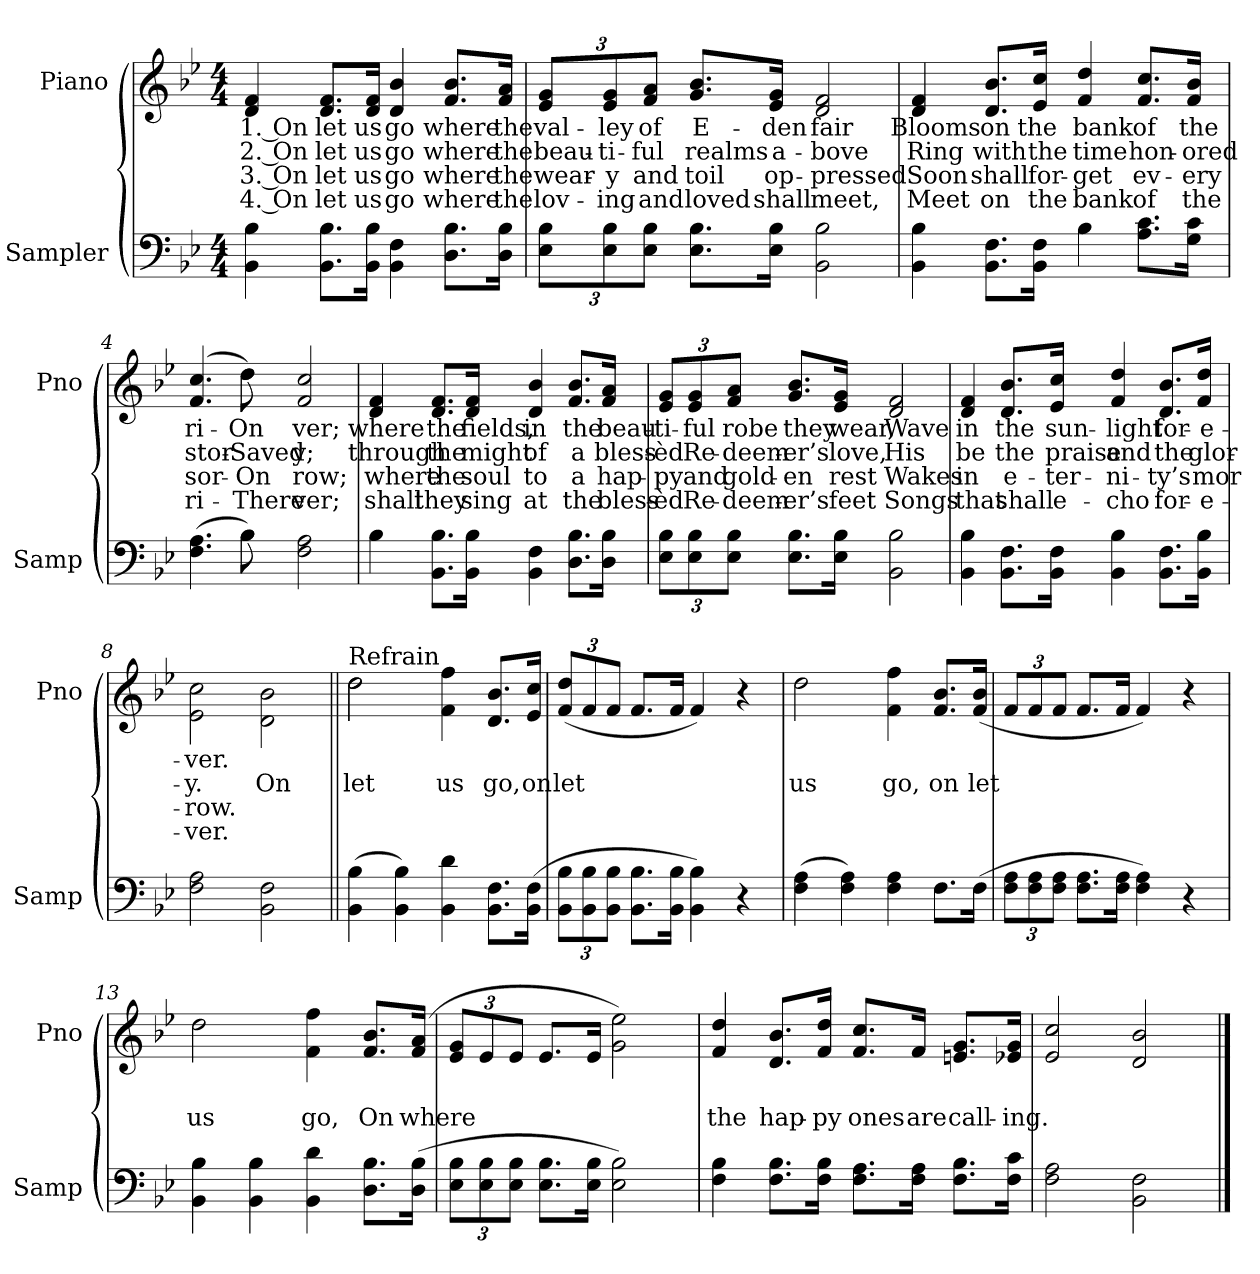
**kern	**kern	**text	**text	**text	**text
*part2	*part1	*part1	*part1	*part1	*part1
*staff2	*staff1	*staff1	*staff1	*staff1	*staff1
*I"Sampler	*I"Piano	*	*	*	*
*I'Samp	*I'Pno	*	*	*	*
*clefF4	*clefG2	*	*	*	*
*k[b-e-]	*k[b-e-]	*	*	*	*
*B-:	*B-:	*	*	*	*
*M4/4	*M4/4	*	*	*	*
=1	=1	=1	=1	=1	=1
4BB- 4B-	4d 4f	1. On	2. On	3. On	4. On
8.BB-\ 8.B-\L	8.d/ 8.f/L	let	let	let	let
16BB-\ 16B-\Jk	16d/ 16f/Jk	us	us	us	us
4BB- 4F	4d 4b-	go	go	go	go
8.D\ 8.B-\L	8.f/ 8.b-/L	where	where	where	where
16D\ 16B-\Jk	16f/ 16a/Jk	the	the	the	the
=2	=2	=2	=2	=2	=2
12E-\ 12B-\L	12e-/ 12g/L	val-	beau-	wear-	lov-
12E-\ 12B-\	12e-/ 12g/	-ley	-ti-	-y	-ing
12E-\ 12B-\J	12f/ 12a/J	of	-ful	and	and
8.E-\ 8.B-\L	8.g/ 8.b-/L	E-	realms	toil	loved
16E-\ 16B-\Jk	16e-/ 16g/Jk	-den	a-	op-	shall
2BB- 2B-	2d 2f	fair	-bove	-pressed	meet,
=3	=3	=3	=3	=3	=3
4BB- 4B-	4d 4f	Blooms	Ring	Soon	Meet
8.BB-\ 8.F\L	8.d/ 8.b-/L	on	with	shall	on
16BB-\ 16F\Jk	16e-/ 16cc/Jk	the	the	for-	the
4B-	4f 4dd	bank	time	-get	bank
8.A\ 8.c\L	8.f/ 8.cc/L	of	hon-	ev-	of
16G\ 16c\Jk	16f/ 16b-/Jk	the	-ored	-ery	the
=4	=4	=4	=4	=4	=4
*^	*^	*	*	*	*
(4.F 4.A	4.ryy	(4.f 4.cc	4.ryy	ri-	stor-	sor-	ri-
8B-\)	8B-	8dd\)	8dd	On	Saved	On	There
2F 2A	2ryy	2f 2cc	2ryy	-ver;	-y;	-row;	-ver;
*v	*v	*	*	*	*	*	*
*	*v	*v	*	*	*	*
=5	=5	=5	=5	=5	=5
4B-	4d 4f	where	through	where	shall
8.BB-\ 8.B-\L	8.d/ 8.f/L	the	the	the	they
16BB-\ 16B-\Jk	16d/ 16f/Jk	fields,	might	soul	sing
4BB- 4F	4d 4b-	in	of	to	at
8.D\ 8.B-\L	8.f/ 8.b-/L	the	a	a	the
16D\ 16B-\Jk	16f/ 16a/Jk	beau-	bless-	hap-	bless-
=6	=6	=6	=6	=6	=6
12E-\ 12B-\L	12e-/ 12g/L	-ti-	-èd	-py	-èd
12E-\ 12B-\	12e-/ 12g/	-ful	Re-	and	Re-
12E-\ 12B-\J	12f/ 12a/J	robe	-deem-	gold-	-deem-
8.E-\ 8.B-\L	8.g/ 8.b-/L	they	-er’s	-en	-er’s
16E-\ 16B-\Jk	16e-/ 16g/Jk	wear,	love,	rest	feet
2BB- 2B-	2d 2f	Wave	His	Wakes	Songs
=7	=7	=7	=7	=7	=7
4BB- 4B-	4d 4f	in	be	in	that
8.BB-\ 8.F\L	8.d/ 8.b-/L	the	the	e-	shall
16BB-\ 16F\Jk	16e-/ 16cc/Jk	sun-	praise	-ter-	e-
4BB- 4B-	4f 4dd	-light	and	-ni-	-cho
8.BB-\ 8.F\L	8.d/ 8.b-/L	for-	the	-ty’s	for-
16BB-\ 16B-\Jk	16f/ 16dd/Jk	-e-	glor-	mor-	-e-
=8	=8	=8	=8	=8	=8
2F 2A	2e-\ 2cc\	-ver.	-y.	-row.	-ver.
2BB- 2F	2d\ 2b-\	.	On	.	.
=9||	=9||	=9||	=9||	=9||	=9||
*	*^	*	*	*	*
!	!LO:TX:t=Refrain	!	!	!	!	!
(4BB- 4B-	2dd\	2dd)	.	let	.	.
4BB- 4B-)	.	.	.	.	.	.
4BB- 4d	4f 4ff	2ryy	.	us	.	.
8.BB-\ 8.F\L	8.d/ 8.b-/L	.	.	go,	.	.
(16BB-\ 16F\Jk	(16e-/ 16cc/Jk	.	.	on	.	.
*	*v	*v	*	*	*	*
=10	=10	=10	=10	=10	=10
12BB-\ 12B-\L	(12f/ 12dd/L	.	let	.	.
12BB-\ 12B-\	12f/	.	.	.	.
12BB-\ 12B-\J	12f/J	.	.	.	.
8.BB-\ 8.B-\L	8.f/L	.	.	.	.
16BB-\ 16B-\Jk	16f/Jk	.	.	.	.
4BB- 4B-)	4f)	.	.	.	.
4r	4r	.	.	.	.
=11	=11	=11	=11	=11	=11
(4F 4A	2dd	.	us	.	.
4F 4A)	.	.	.	.	.
4F 4A	4f 4ff	.	go,	.	.
8.F\L	8.f/ 8.b-/L	.	on	.	.
(16F\Jk	(16f/ 16b-/Jk	.	let	.	.
=12	=12	=12	=12	=12	=12
12F\ 12A\L	12f/L	.	.	.	.
12F\ 12A\	12f/	.	.	.	.
12F\ 12A\J	12f/J	.	.	.	.
8.F\ 8.A\L	8.f/L	.	.	.	.
16F\ 16A\Jk	16f/Jk	.	.	.	.
4F 4A)	4f)	.	.	.	.
4r	4r	.	.	.	.
=13	=13	=13	=13	=13	=13
4BB- 4B-	2dd	.	us	.	.
4BB- 4B-	.	.	.	.	.
4BB- 4d	4f 4ff	.	go,	.	.
8.D\ 8.B-\L	8.f/ 8.b-/L	.	On	.	.
(16D\ 16B-\Jk	(16f/ 16a/Jk	.	where	.	.
=14	=14	=14	=14	=14	=14
12E-\ 12B-\L	12e-/ 12g/L	.	.	.	.
12E-\ 12B-\	12e-/	.	.	.	.
12E-\ 12B-\J	12e-/J	.	.	.	.
8.E-\ 8.B-\L	8.e-/L	.	.	.	.
16E-\ 16B-\Jk	16e-/Jk	.	.	.	.
2E- 2B-)	2g 2ee-)	.	.	.	.
=15	=15	=15	=15	=15	=15
4F 4B-	4f 4dd	.	the	.	.
8.F\ 8.B-\L	8.d/ 8.b-/L	.	hap-	.	.
16F\ 16B-\Jk	16f/ 16dd/Jk	.	-py	.	.
8.F\ 8.A\L	8.f/ 8.cc/L	.	ones	.	.
16F\ 16A\Jk	16f/Jk	.	are	.	.
8.F\ 8.B-\L	8.en/ 8.g/L	.	call-	.	.
16F\ 16c\Jk	16e-X/ 16g/Jk	.	-ing.	.	.
=16	=16	=16	=16	=16	=16
2F 2A	2e- 2cc	.	.	.	.
2BB- 2F	2d 2b-	.	.	.	.
==	==	==	==	==	==
*-	*-	*-	*-	*-	*-
